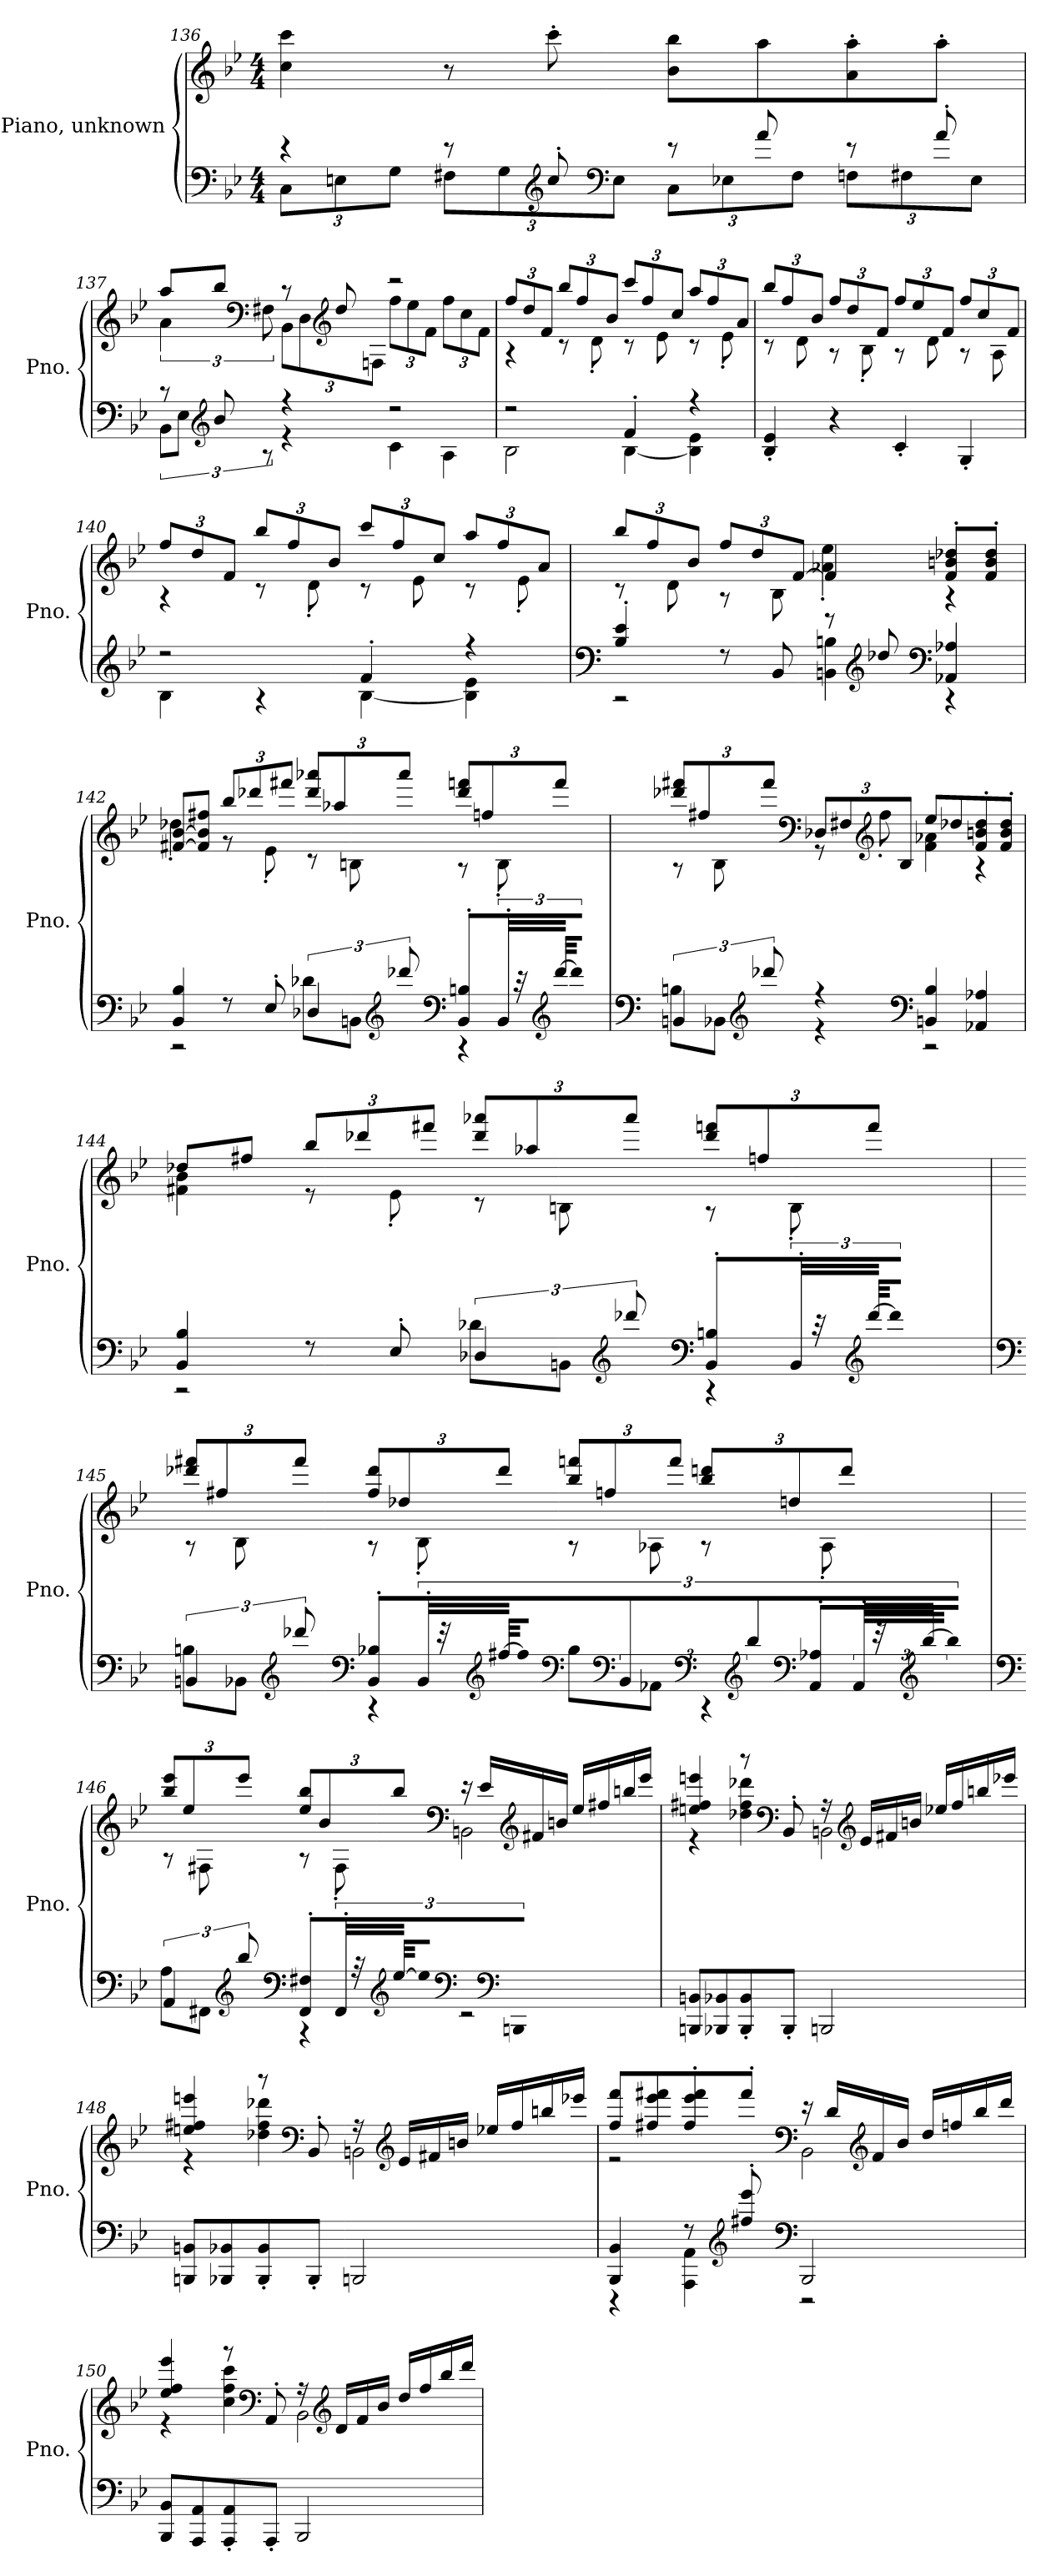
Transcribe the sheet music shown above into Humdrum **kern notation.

**kern	**kern
*part1	*part1
*staff2	*staff1
*I"Piano, unknown	*
*I'Pno.	*
!!LO:LB:g=z
*clefF4	*clefG2
*k[b-e-]	*k[b-e-]
*M4/4	*M4/4
=136	=136
*^	*
*	*Xbrackettup	*
4r	12C\L	4cc\ 4ccc\
.	12En\	.
.	12G\J	.
8r	12F#X\L	8r
.	12G\	.
*clefG2	*	*
8cc'/	.	8ccc'\
*clefF4	*	*
.	12E\J	.
8r	12C\L	8b-\ 8bb-\L
.	12E-X\	.
8a/	.	8aa\
.	12F#\J	.
8r	12Fn\L	8a\' 8aa\'
.	12F#X\	.
8a'/	.	8aa'\J
.	12E-\J	.
=137	=137	=137
*	*brackettup	*
*	*	*^
8r	12BB-\L	8aa/L	6a\
.	12E-\J	.	.
*clefG2	*	*	*
8b-/	.	8bb-/J	.
*	*	*clefF4	*
.	12r	.	12F#X\
*	*	*	*Xbrackettup
4r	4r	8r	12BB-\L
.	.	.	12D\
*	*	*clefG2	*
.	.	8dd/	.
.	.	.	12Fn\J
2r	4c\	2r	12ff\L
.	.	.	12ee-\
.	.	.	12f\J
.	4A\	.	12ff\L
.	.	.	12cc\
.	.	.	12f\J
!!LO:LB:g=z	!!
=138	=138	=138	=138
2r	2B-\	12ff/L	4r
.	.	12dd/	.
.	.	12f/J	.
.	.	12bb-/L	8r
.	.	12ff/	.
.	.	.	8d'\
.	.	12b-/J	.
4f'/	[4B-\	12ccc/L	8r
.	.	12ff/	.
.	.	.	8e-\
.	.	12cc/J	.
4r	4B-\] 4e-\	12aa/L	8r
.	.	12ff/	.
.	.	.	8e-'\
.	.	12a/J	.
*v	*v	*	*
=139	=139	=139
4B-/' 4e-/'	12bb-/L	8r
.	12ff/	.
.	.	8d\
.	12b-/J	.
4r	12ff/L	8r
.	12dd/	.
.	.	8B-'\
.	12f/J	.
4c'/	12ff/L	8r
.	12ee-/	.
.	.	8d\
.	12f/J	.
4G'/	12ff/L	8r
.	12cc/	.
.	.	8A\
.	12f/J	.
!!LO:LB:g=z	!!
=140	=140	=140
*^	*	*
2r	4B-\	12ff/L	4r
.	.	12dd/	.
.	.	12f/J	.
.	4r	12bb-/L	8r
.	.	12ff/	.
.	.	.	8d'\
.	.	12b-/J	.
4f'/	[4B-\	12ccc/L	8r
.	.	12ff/	.
.	.	.	8e-\
.	.	12cc/J	.
4r	4B-\] 4e-\	12aa/L	8r
.	.	12ff/	.
.	.	.	8e-'\
.	.	12a/J	.
=141	=141	=141	=141
*clefF4	*	*	*
4B-/' 4e-/'	2r	12bb-/L	8r
.	.	12ff/	.
.	.	.	8d\
.	.	12b-/J	.
8r	.	12ff/L	8r
.	.	12dd/	.
8BB-/	.	.	8B-\
.	.	[12f/J	.
8r	4BBn\ 4Bn\	4f/]	4a-X\' 4ee-\'
*clefG2	*	*	*
8dd-X/	.	.	.
*clefF4	*	*	*
4AA-X/ 4A-X/	4r	8f/' 8bn/' 8dd-X/'L	4r
.	.	8f/' 8b/' 8dd-/'J	.
!!LO:PB:g=z	!!
=142	=142	=142	=142
4BB-/ 4B-/	2r	[8f#X/ [8b-/L	4dd-X'\
.	.	8f#/] 8b-/] 8ff#X/J	.
8r	.	12bb-/L	8r
.	.	12ddd-X/	.
8E-'/	.	.	8e-'\
.	.	12fff#X/J	.
6D-X/	8d-X\L	12ddd-/ 12aaa-X/L	8r
.	.	12aa-X/	.
.	8BBn\J	.	8Bn\
*clefG2	*	*	*
12ddd-X/	.	12aaa-/J	.
*clefF4	*	*	*
8BB/' 8Bn/'L	4r	12ddd-/ 12fffn/L	8r
.	.	12ffn/	.
48BB'/Jkk	.	.	8B'\
48r	.	.	.
*clefG2	*	*	*
[48ddd-/KLL	.	12fff/J	.
16ddd-/JJ]	.	.	.
!!LO:LB:g=z	!!
=143	=143	=143	=143
*clefF4	*	*	*
6BBn/	8Bn\L	12ddd-X/ 12fff#X/L	8r
.	.	12ff#X/	.
.	8BB-X\J	.	8B-\
*clefG2	*	*	*
12ddd-X/	.	12fff#/J	.
*	*	*clefF4	*
4r	4r	12D-X/L	8r
.	.	12F#X/	.
*	*	*clefG2	*
.	.	.	8ff#'\
.	.	12B-/J	.
*clefF4	*	*	*
4BBn/ 4B/	2r	8ee-/L	4f\ 4a-X\
.	.	8dd-X/	.
4AA-X/ 4A-X/	.	8f/' 8bn/' 8dd-/'	4r
.	.	8f/' 8b/' 8dd-/'J	.
!!LO:LB:g=z	!!
=144	=144	=144	=144
4BB-/ 4B-/	2r	8dd-X/L	4f#X\ 4b-\
.	.	8ff#X/J	.
8r	.	12bb-/L	8r
.	.	12ddd-X/	.
8E-'/	.	.	8e-'\
.	.	12fff#X/J	.
6D-X/	8d-X\L	12ddd-/ 12aaa-X/L	8r
.	.	12aa-X/	.
.	8BBn\J	.	8Bn\
*clefG2	*	*	*
12ddd-X/	.	12aaa-/J	.
*clefF4	*	*	*
8BB/' 8Bn/'L	4r	12ddd-/ 12fffn/L	8r
.	.	12ffn/	.
48BB'/Jkk	.	.	8B'\
48r	.	.	.
*clefG2	*	*	*
[48ddd-/KLL	.	12fff/J	.
16ddd-/JJ]	.	.	.
!!LO:LB:g=z	!!
=145	=145	=145	=145
*clefF4	*	*	*
6BBn/	8Bn\L	12ddd-X/ 12fff#X/L	8r
.	.	12ff#X/	.
.	8BB-X\J	.	8B-\
*clefG2	*	*	*
12ddd-X/	.	12fff#/J	.
*clefF4	*	*	*
8BB-/' 8B-X/'L	4r	12ff#/ 12ddd-/L	8r
.	.	12dd-X/	.
48BB-'/Jkk	.	.	8B-'\
48r	.	.	.
*clefG2	*	*	*
[48ff#X/KLL	.	12ddd-/J	.
16ff#/JJ]	.	.	.
*clefF4	*	*	*
6BB-/	8B-\L	12bb-/ 12fffn/L	8r
.	.	12ffn/	.
.	8AA-X\J	.	8A-X\
*clefG2	*	*	*
12bb-/	.	12fff/J	.
*clefF4	*	*	*
8AA-/' 8A-X/'L	4r	12bb-/ 12dddn/L	8r
.	.	12ddn/	.
48AA-'/Jkk	.	.	8A-'\
48r	.	.	.
*clefG2	*	*	*
[48bb-/KLL	.	12ddd/J	.
16bb-/JJ]	.	.	.
!!LO:LB:g=z	!!
=146	=146	=146	=146
*clefF4	*	*	*
6AA/	8A\L	12bb-/ 12eee-/L	8r
.	.	12ee-/	.
.	8FF#X\J	.	8F#X\
*clefG2	*	*	*
12bb-/	.	12eee-/J	.
*clefF4	*	*	*
8FF#/' 8F#X/'L	4r	12ee-/ 12bb-/L	8r
.	.	12b-/	.
48FF#'/Jkk	.	.	8F#'\
48r	.	.	.
*clefG2	*	*	*
[48ee-/KLL	.	12bb-/J	.
16ee-/JJ]	.	.	.
*clefF4	*	*clefF4	*
2BBBn/	2r	16r	2BBn\
.	.	16e-/LL	.
*	*	*clefG2	*
.	.	16f#X/	.
.	.	16bn/JJ	.
.	.	16ee-/LL	.
.	.	16ff#X/	.
.	.	16bbn/	.
.	.	16eee-/JJ	.
*v	*v	*	*
!!LO:LB:g=z	!!
=147	=147	=147
8BBBn/ 8BBn/L	4een/ 4ff#X/ 4eeen/	4r
8BBB-X/ 8BB-X/	.	.
8BBB-/' 8BB-/'	8r	4dd-X\ 4ff#\ 4ddd-X\
*	*clefF4	*
8BBB-'/J	8BB-'/	.
2BBBn/	16r	2BBn\
*	*clefG2	*
.	16e-/LL	.
.	16f#X/	.
.	16bn/JJ	.
.	16ee-X/LL	.
.	16ff#/	.
.	16bbn/	.
.	16eee-X/JJ	.
!!LO:PB:g=z	!!
=148	=148	=148
8BBBn/ 8BBn/L	4een/ 4ff#X/ 4eeen/	4r
8BBB-X/ 8BB-X/	.	.
8BBB-/' 8BB-/'	8r	4dd-X\ 4ff#\ 4ddd-X\
*	*clefF4	*
8BBB-'/J	8BB-'/	.
2BBBn/	16r	2BBn\
*	*clefG2	*
.	16e-/LL	.
.	16f#X/	.
.	16bn/JJ	.
.	16ee-X/LL	.
.	16ff#/	.
.	16bbn/	.
.	16eee-X/JJ	.
=149	=149	=149
*^	*	*
4BBB-/ 4BB-/	4r	8ff/ 8fff/L	2r
.	.	8ff#X/ 8eee-/ 8fff#X/	.
8r	4AAA\ 4AA\	8ff#/' 8eee-/' 8fff#/'	.
*clefG2	*	*	*
8ff#X/' 8eee-/'	.	8fff#'/J	.
*clefF4	*	*clefF4	*
2BBB-/	2r	16r	2BB-\
.	.	16d/LL	.
*	*	*clefG2	*
.	.	16f/	.
.	.	16b-/JJ	.
.	.	16dd/LL	.
.	.	16ffn/	.
.	.	16bb-/	.
.	.	16ddd/JJ	.
*v	*v	*	*
!!LO:LB:g=z	!!
=150	=150	=150
8BBB-/ 8BB-/L	4ee-/ 4ff/ 4eee-/	4r
8AAA/ 8AA/	.	.
8AAA/' 8AA/'	8r	4cc\ 4ff\ 4ccc\
*	*clefF4	*
8AAA'/J	8AA'/	.
2BBB-/	16r	2BB-\
*	*clefG2	*
.	16d/LL	.
.	16f/	.
.	16b-/JJ	.
.	16dd/LL	.
.	16ff/	.
.	16bb-/	.
.	16ddd/JJ	.
*	*v	*v
=	=
*-	*-
